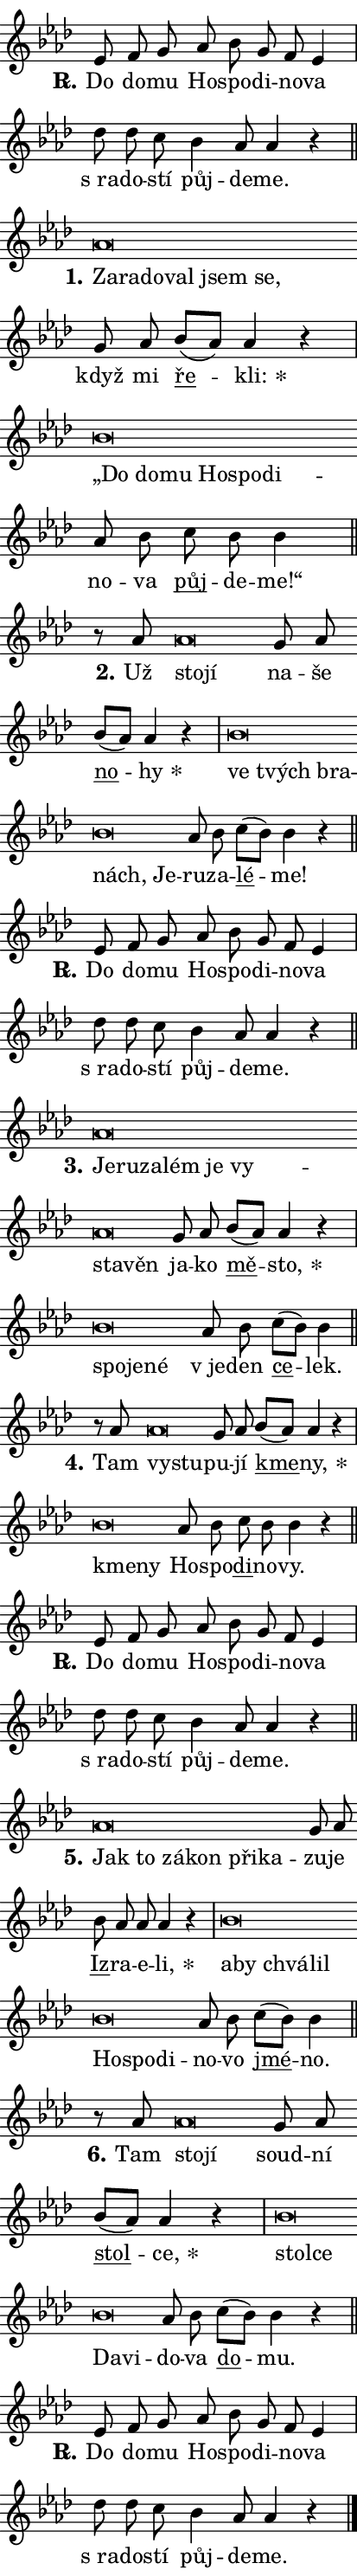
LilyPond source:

\version "2.22.1"
\header { tagline = "" }
\paper {
  indent = 0\cm
  top-margin = 0\cm
  right-margin = 0\cm
  bottom-margin = 0\cm
  left-margin = 0\cm
  paper-width = 7\cm
  page-breaking = #ly:one-page-breaking
  system-system-spacing.basic-distance = #11
  score-system-spacing.basic-distance = #11
  ragged-last = ##f
}


%% Author: Thomas Morley
%% https://lists.gnu.org/archive/html/lilypond-user/2020-05/msg00002.html
#(define (line-position grob)
"Returns position of @var[grob} in current system:
   @code{'start}, if at first time-step
   @code{'end}, if at last time-step
   @code{'middle} otherwise
"
  (let* ((col (ly:item-get-column grob))
         (ln (ly:grob-object col 'left-neighbor))
         (rn (ly:grob-object col 'right-neighbor))
         (col-to-check-left (if (ly:grob? ln) ln col))
         (col-to-check-right (if (ly:grob? rn) rn col))
         (break-dir-left
           (and
             (ly:grob-property col-to-check-left 'non-musical #f)
             (ly:item-break-dir col-to-check-left)))
         (break-dir-right
           (and
             (ly:grob-property col-to-check-right 'non-musical #f)
             (ly:item-break-dir col-to-check-right))))
        (cond ((eqv? 1 break-dir-left) 'start)
              ((eqv? -1 break-dir-right) 'end)
              (else 'middle))))

#(define (tranparent-at-line-position vctor)
  (lambda (grob)
  "Relying on @code{line-position} select the relevant enry from @var{vctor}.
Used to determine transparency,"
    (case (line-position grob)
      ((end) (not (vector-ref vctor 0)))
      ((middle) (not (vector-ref vctor 1)))
      ((start) (not (vector-ref vctor 2))))))

noteHeadBreakVisibility =
#(define-music-function (break-visibility)(vector?)
"Makes @code{NoteHead}s transparent relying on @var{break-visibility}"
#{
  \override NoteHead.transparent =
    #(tranparent-at-line-position break-visibility)
#})

#(define delete-ledgers-for-transparent-note-heads
  (lambda (grob)
    "Reads whether a @code{NoteHead} is transparent.
If so this @code{NoteHead} is removed from @code{'note-heads} from
@var{grob}, which is supposed to be @code{LedgerLineSpanner}.
As a result ledgers are not printed for this @code{NoteHead}"
    (let* ((nhds-array (ly:grob-object grob 'note-heads))
           (nhds-list
             (if (ly:grob-array? nhds-array)
                 (ly:grob-array->list nhds-array)
                 '()))
           ;; Relies on the transparent-property being done before
           ;; Staff.LedgerLineSpanner.after-line-breaking is executed.
           ;; This is fragile ...
           (to-keep
             (remove
               (lambda (nhd)
                 (ly:grob-property nhd 'transparent #f))
               nhds-list)))
      ;; TODO find a better method to iterate over grob-arrays, similiar
      ;; to filter/remove etc for lists
      ;; For now rebuilt from scratch
      (set! (ly:grob-object grob 'note-heads)  '())
      (for-each
        (lambda (nhd)
          (ly:pointer-group-interface::add-grob grob 'note-heads nhd))
        to-keep))))

hideNotes = {
  \noteHeadBreakVisibility #begin-of-line-visible
}
unHideNotes = {
  \noteHeadBreakVisibility #all-visible
}

% work-around for resetting accidentals
% https://lilypond.org/doc/v2.23/Documentation/notation/displaying-rhythms#unmetered-music
cadenzaMeasure = {
  \cadenzaOff
  \partial 1024 s1024
  \cadenzaOn
}

#(define-markup-command (accent layout props text) (markup?)
  "Underline accented syllable"
  (interpret-markup layout props
    #{\markup \override #'(offset . 4.3) \underline { #text }#}))

responsum = \markup \concat {
  "R" \hspace #-1.05 \path #0.1 #'((moveto 0 0.07) (lineto 0.9 0.8)) \hspace #0.05 "."
}

\layout {
    \context {
        \Staff
        \remove "Time_signature_engraver"
        \override LedgerLineSpanner.after-line-breaking = #delete-ledgers-for-transparent-note-heads
    }
    \context {
        \Voice {
            \override NoteHead.output-attributes = #'((class . "notehead"))
            \override Hairpin.height = #0.55
        }
    }
    \context {
        \Lyrics {
            \override StanzaNumber.output-attributes = #'((class . "stanzanumber"))
            \override LyricSpace.minimum-distance = #0.9
            \override LyricText.font-name = #"TeX Gyre Schola"
            \override LyricText.font-size = 1
            \override StanzaNumber.font-name = #"TeX Gyre Schola Bold"
            \override StanzaNumber.font-size = 1
        }
    }
}

% magnetic-lyrics.ily
%
%   written by
%     Jean Abou Samra <jean@abou-samra.fr>
%     Werner Lemberg <wl@gnu.org>
%
%   adapted by
%     Jiri Hon <jiri.hon@gmail.com>
%
% Version 2022-Apr-15

% https://www.mail-archive.com/lilypond-user@gnu.org/msg149350.html

#(define (Left_hyphen_pointer_engraver context)
   "Collect syllable-hyphen-syllable occurrences in lyrics and store
them in properties.  This engraver only looks to the left.  For
example, if the lyrics input is @code{foo -- bar}, it does the
following.

@itemize @bullet
@item
Set the @code{text} property of the @code{LyricHyphen} grob between
@q{foo} and @q{bar} to @code{foo}.

@item
Set the @code{left-hyphen} property of the @code{LyricText} grob with
text @q{foo} to the @code{LyricHyphen} grob between @q{foo} and
@q{bar}.
@end itemize

Use this auxiliary engraver in combination with the
@code{lyric-@/text::@/apply-@/magnetic-@/offset!} hook."
   (let ((hyphen #f)
         (text #f))
     (make-engraver
      (acknowledgers
       ((lyric-syllable-interface engraver grob source-engraver)
        (set! text grob)))
      (end-acknowledgers
       ((lyric-hyphen-interface engraver grob source-engraver)
        ;(when (not (grob::has-interface grob 'lyric-space-interface))
          (set! hyphen grob)));)
      ((stop-translation-timestep engraver)
       (when (and text hyphen)
         (ly:grob-set-object! text 'left-hyphen hyphen))
       (set! text #f)
       (set! hyphen #f)))))

#(define (lyric-text::apply-magnetic-offset! grob)
   "If the space between two syllables is less than the value in
property @code{LyricText@/.details@/.squash-threshold}, move the right
syllable to the left so that it gets concatenated with the left
syllable.

Use this function as a hook for
@code{LyricText@/.after-@/line-@/breaking} if the
@code{Left_@/hyphen_@/pointer_@/engraver} is active."
   (let ((hyphen (ly:grob-object grob 'left-hyphen #f)))
     (when hyphen
       (let ((left-text (ly:spanner-bound hyphen LEFT)))
         (when (grob::has-interface left-text 'lyric-syllable-interface)
           (let* ((common (ly:grob-common-refpoint grob left-text X))
                  (this-x-ext (ly:grob-extent grob common X))
                  (left-x-ext
                   (begin
                     ;; Trigger magnetism for left-text.
                     (ly:grob-property left-text 'after-line-breaking)
                     (ly:grob-extent left-text common X)))
                  ;; `delta` is the gap width between two syllables.
                  (delta (- (interval-start this-x-ext)
                            (interval-end left-x-ext)))
                  (details (ly:grob-property grob 'details))
                  (threshold (assoc-get 'squash-threshold details 0.2)))
             (when (< delta threshold)
               (let* (;; We have to manipulate the input text so that
                      ;; ligatures crossing syllable boundaries are not
                      ;; disabled.  For languages based on the Latin
                      ;; script this is essentially a beautification.
                      ;; However, for non-Western scripts it can be a
                      ;; necessity.
                      (lt (ly:grob-property left-text 'text))
                      (rt (ly:grob-property grob 'text))
                      (is-space (grob::has-interface hyphen 'lyric-space-interface))
                      (space (if is-space " " ""))
                      (space-markup (grob-interpret-markup grob " "))
                      (space-size (interval-length (ly:stencil-extent space-markup X)))
                      (extra-delta (if is-space space-size 0))
                      ;; Append new syllable.
                      (ltrt-space (if (and (string? lt) (string? rt))
                                (string-append lt space rt)
                                (make-concat-markup (list lt space rt))))
                      ;; Right-align `ltrt` to the right side.
                      (ltrt-space-markup (grob-interpret-markup
                               grob
                               (make-translate-markup
                                (cons (interval-length this-x-ext) 0)
                                (make-right-align-markup ltrt-space)))))
                 (begin
                   ;; Don't print `left-text`.
                   (ly:grob-set-property! left-text 'stencil #f)
                   ;; Set text and stencil (which holds all collected
                   ;; syllables so far) and shift it to the left.
                   (ly:grob-set-property! grob 'text ltrt-space)
                   (ly:grob-set-property! grob 'stencil ltrt-space-markup)
                   (ly:grob-translate-axis! grob (- (- delta extra-delta)) X))))))))))


#(define (lyric-hyphen::displace-bounds-first grob)
   ;; Make very sure this callback isn't triggered too early.
   (let ((left (ly:spanner-bound grob LEFT))
         (right (ly:spanner-bound grob RIGHT)))
     (ly:grob-property left 'after-line-breaking)
     (ly:grob-property right 'after-line-breaking)
     (ly:lyric-hyphen::print grob)))

squashThreshold = #0.4

\layout {
  \context {
    \Lyrics
    \consists #Left_hyphen_pointer_engraver
    \override LyricText.after-line-breaking =
      #lyric-text::apply-magnetic-offset!
    \override LyricHyphen.stencil = #lyric-hyphen::displace-bounds-first
    \override LyricText.details.squash-threshold = \squashThreshold
    \override LyricHyphen.minimum-distance = 0
    \override LyricHyphen.minimum-length = \squashThreshold
  }
}

squash = \override LyricText.details.squash-threshold = 9999
unSquash = \override LyricText.details.squash-threshold = \squashThreshold

left = \override LyricText.self-alignment-X = #LEFT
unLeft = \revert LyricText.self-alignment-X

starOffset = #(lambda (grob) 
                (let ((x_offset (ly:self-alignment-interface::aligned-on-x-parent grob)))
                  (if (= x_offset 0) 0 (+ x_offset 1.2))))

star = #(define-music-function (syllable)(string?)
"Append star separator at the end of a syllable"
#{
  \once \override LyricText.X-offset = #starOffset
  \lyricmode { \markup {
    #syllable
    \override #'((font-name . "TeX Gyre Schola Bold")) \hspace #0.2 \lower #0.65 \larger "*"
  } }
#})

starAccent = #(define-music-function (syllable)(string?)
"Append star separator at the end of a syllable and make accent"
#{
  \once \override LyricText.X-offset = #starOffset
  \lyricmode { \markup {
    \accent #syllable
    \override #'((font-name . "TeX Gyre Schola Bold")) \hspace #0.2 \lower #0.65 \larger "*"
  } }
#})

breath = #(define-music-function (syllable)(string?)
"Append breathing indicator at the end of a syllable"
#{
  \lyricmode { \markup { #syllable "+" } }
#})

optionalBreath = #(define-music-function (syllable)(string?)
"Append optional breathing indicator at the end of a syllable"
#{
  \lyricmode { \markup { #syllable "(+)" } }
#})


\score {
    <<
        \new Voice = "melody" { \cadenzaOn \key as \major \relative { es'8 f g as bes g f es4 \cadenzaMeasure \bar "|" des'8 des c \bar "" bes4 as8 as4 r \cadenzaMeasure \bar "||" \break }
\relative { as'\breve*1/16 \hideNotes \breve*1/16 \bar "" \breve*1/16 \bar "" \breve*1/16 \bar "" \breve*1/16 \breve*1/16 \bar "" \unHideNotes g8 as \bar "" bes[( as)] as4 r \cadenzaMeasure \bar "|" bes\breve*1/16 \hideNotes \breve*1/16 \bar "" \breve*1/16 \bar "" \breve*1/16 \bar "" \breve*1/16 \breve*1/16 \bar "" \unHideNotes as8 bes \bar "" c bes bes4 \cadenzaMeasure \bar "||" \break }
\relative { r8 as'8 as\breve*1/16 \hideNotes \breve*1/16 \bar "" \unHideNotes g8 as \bar "" bes[( as)] as4 r \cadenzaMeasure \bar "|" bes\breve*1/16 \hideNotes \breve*1/16 \bar "" \breve*1/16 \bar "" \breve*1/16 \breve*1/16 \bar "" \unHideNotes as8 bes \bar "" c[( bes)] bes4 r \cadenzaMeasure \bar "||" \break }
\relative { es'8 f g as bes g f es4 \cadenzaMeasure \bar "|" des'8 des c \bar "" bes4 as8 as4 r \cadenzaMeasure \bar "||" \break }
\relative { as'\breve*1/16 \hideNotes \breve*1/16 \bar "" \breve*1/16 \bar "" \breve*1/16 \bar "" \breve*1/16 \bar "" \breve*1/16 \bar "" \breve*1/16 \breve*1/16 \bar "" \unHideNotes g8 as \bar "" bes[( as)] as4 r \cadenzaMeasure \bar "|" bes\breve*1/16 \hideNotes \breve*1/16 \breve*1/16 \bar "" \unHideNotes as8 bes \bar "" c[( bes)] bes4 \cadenzaMeasure \bar "||" \break }
\relative { r8 as'8 as\breve*1/16 \hideNotes \breve*1/16 \bar "" \unHideNotes g8 as \bar "" bes[( as)] as4 r \cadenzaMeasure \bar "|" bes\breve*1/16 \hideNotes \breve*1/16 \bar "" \unHideNotes as8 bes \bar "" c bes bes4 r \cadenzaMeasure \bar "||" \break }
\relative { es'8 f g as bes g f es4 \cadenzaMeasure \bar "|" des'8 des c \bar "" bes4 as8 as4 r \cadenzaMeasure \bar "||" \break }
\relative { as'\breve*1/16 \hideNotes \breve*1/16 \bar "" \breve*1/16 \bar "" \breve*1/16 \bar "" \breve*1/16 \breve*1/16 \bar "" \unHideNotes g8 as \bar "" bes as as as4 r \cadenzaMeasure \bar "|" bes\breve*1/16 \hideNotes \breve*1/16 \bar "" \breve*1/16 \bar "" \breve*1/16 \bar "" \breve*1/16 \bar "" \breve*1/16 \breve*1/16 \bar "" \unHideNotes as8 bes \bar "" c[( bes)] bes4 \cadenzaMeasure \bar "||" \break }
\relative { r8 as'8 as\breve*1/16 \hideNotes \breve*1/16 \bar "" \unHideNotes g8 as \bar "" bes[( as)] as4 r \cadenzaMeasure \bar "|" bes\breve*1/16 \hideNotes \breve*1/16 \bar "" \breve*1/16 \breve*1/16 \bar "" \unHideNotes as8 bes \bar "" c[( bes)] bes4 r \cadenzaMeasure \bar "||" \break }
\relative { es'8 f g as bes g f es4 \cadenzaMeasure \bar "|" des'8 des c \bar "" bes4 as8 as4 r \cadenzaMeasure \bar "||" \break } \bar "|." }
        \new Lyrics \lyricsto "melody" { \lyricmode { \set stanza = \responsum
Do do -- mu Ho -- spo -- di -- no -- va "s ra" -- do -- stí půj -- de -- me.
\set stanza = "1."
\left Za -- \squash ra -- do -- val jsem se, \unLeft \unSquash když mi \markup \accent ře -- \star kli: \left „Do \squash do -- mu Ho -- spo -- di -- \unLeft \unSquash no -- va \markup \accent půj -- de -- me!“
\set stanza = "2."
Už \left sto -- \squash jí \unLeft \unSquash na -- še \markup \accent no -- \star hy \left ve \squash tvých bra -- nách, Je -- \unLeft \unSquash ru -- za -- \markup \accent lé -- me!
\set stanza = \responsum
Do do -- mu Ho -- spo -- di -- no -- va "s ra" -- do -- stí půj -- de -- me.
\set stanza = "3."
\left Je -- \squash ru -- za -- lém je vy -- sta -- věn \unLeft \unSquash ja -- ko \markup \accent mě -- \star sto, \left spo -- \squash je -- né \unLeft \unSquash "v je" -- den \markup \accent ce -- lek.
\set stanza = "4."
Tam \left vy -- \squash stu -- \unLeft \unSquash pu -- jí \markup \accent kme -- \star ny, \left kme -- \squash ny \unLeft \unSquash Ho -- spo -- \markup \accent di -- no -- vy.
\set stanza = \responsum
Do do -- mu Ho -- spo -- di -- no -- va "s ra" -- do -- stí půj -- de -- me.
\set stanza = "5."
\left Jak \squash to zá -- kon při -- ka -- \unLeft \unSquash zu -- je \markup \accent Iz -- ra -- e -- \star li, \left a -- \squash by chvá -- lil Ho -- spo -- di -- \unLeft \unSquash no -- vo \markup \accent jmé -- no.
\set stanza = "6."
Tam \left sto -- \squash jí \unLeft \unSquash soud -- ní \markup \accent stol -- \star ce, \left stol -- \squash ce Da -- vi -- \unLeft \unSquash do -- va \markup \accent do -- mu.
\set stanza = \responsum
Do do -- mu Ho -- spo -- di -- no -- va "s ra" -- do -- stí půj -- de -- me. } }
    >>
    \layout {}
}
